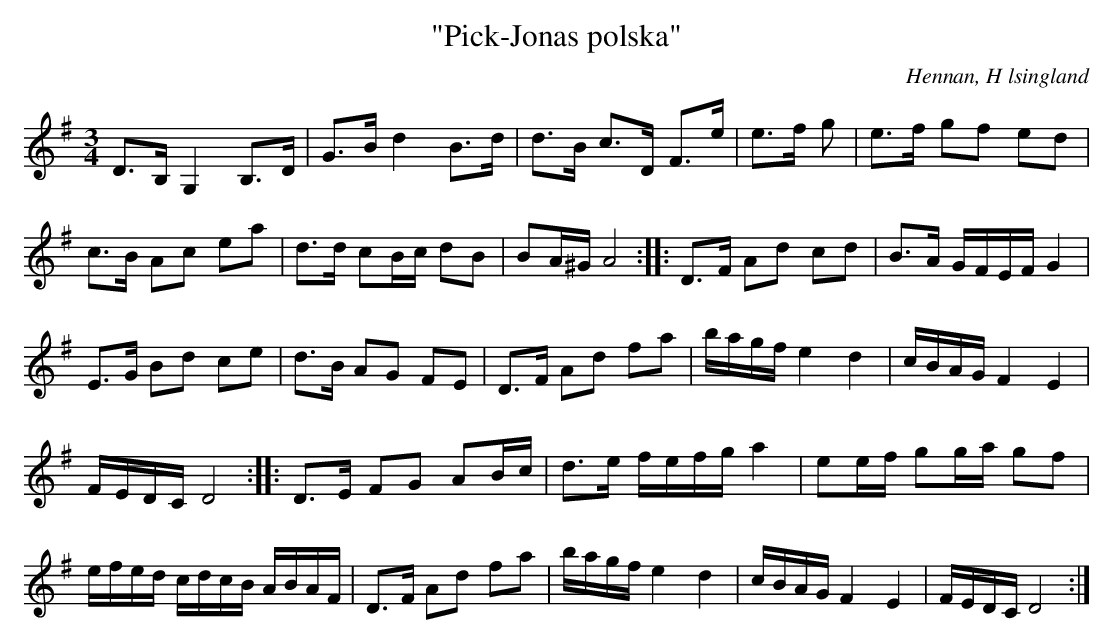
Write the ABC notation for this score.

X:1
T: "Pick-Jonas polska"
O: Hennan, H lsingland
M: 3/4
L: 1/8
K: G
D>B, G,2 B,>D | G>B d2 B>d | d>B c>D F>e| e>f g| e>f gf ed |
c>B Ac ea | d>d cB/c/ dB | BA/^G/ A4 :: D>F Ad cd | B>A G/F/E/F/ G2 |
E>G Bd ce | d>B AG FE | D>F Ad fa | b/a/g/f/ e2 d2 | c/B/A/G/ F2 E2 |
F/E/D/C/ D4 :: D>E FG AB/c/ | d>e f/e/f/g/ a2 | ee/f/ gg/a/ gf |
e/f/e/d/ c/d/c/B/ A/B/A/F/ | D>F Ad fa | b/a/g/f/ e2 d2 | c/B/A/G/ F2 E2 | F/E/D/C/ D4 :|]
